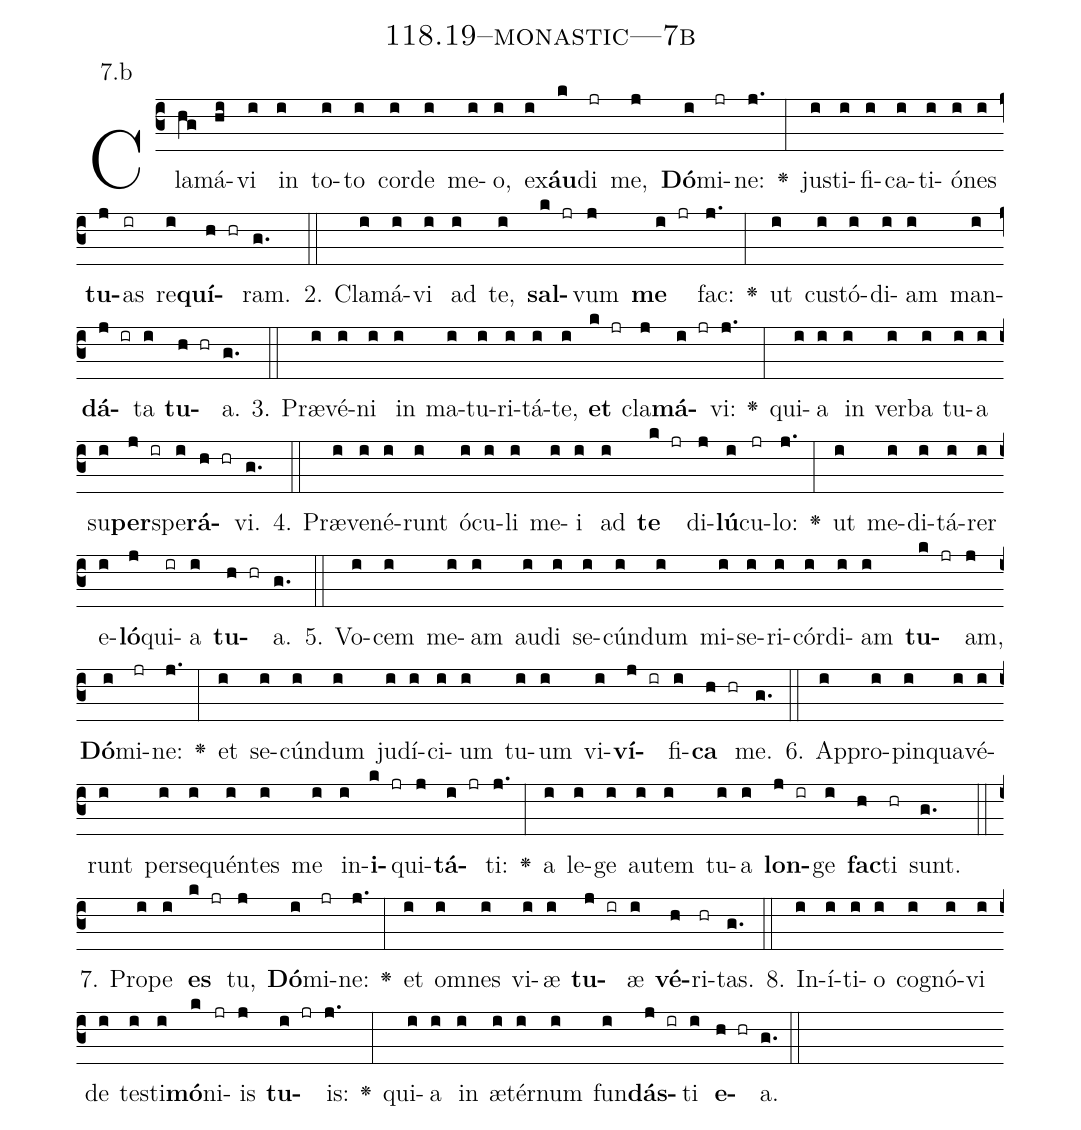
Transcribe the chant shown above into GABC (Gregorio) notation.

name: 118.19--monastic---7b;
annotation: 7.b;
%%
(c3)Cla(hg)má(hi)vi(i) in(i) to(i)to(i) cor(i)de(i) me(i)o,(i) ex(i)<b>áu</b>(k)di(jr) me,(j) <b>Dó</b>(i)mi(jr)ne:(j.) <v>\greheightstar</v>(:) jus(i)ti(i)fi(i)ca(i)ti(i)ó(i)nes(i) <b>tu</b>(j)as(ir) re(i)<b>quí</b>(h hr)ram.(g.) (::)
2. Cla(i)má(i)vi(i) ad(i) te,(i) <b>sal</b>(k jr)vum(j) <b>me</b>(i jr) fac:(j.) <v>\greheightstar</v>(:) ut(i) cus(i)tó(i)di(i)am(i) man(i)<b>dá</b>(j ir)ta(i) <b>tu</b>(h hr)a.(g.) (::)
3. Præ(i)vé(i)ni(i) in(i) ma(i)tu(i)ri(i)tá(i)te,(i) <b>et</b>(k jr) cla(j)<b>má</b>(i jr)vi:(j.) <v>\greheightstar</v>(:) qui(i)a(i) in(i) ver(i)ba(i) tu(i)a(i) su(i)<b>per</b>(j ir)spe(i)<b>rá</b>(h hr)vi.(g.) (::)
4. Præ(i)ve(i)né(i)runt(i) ó(i)cu(i)li(i) me(i)i(i) ad(i) <b>te</b>(k jr) di(j)<b>lú</b>(i)cu(jr)lo:(j.) <v>\greheightstar</v>(:) ut(i) me(i)di(i)tá(i)rer(i) e(i)<b>ló</b>(j)qui(ir)a(i) <b>tu</b>(h hr)a.(g.) (::)
5. Vo(i)cem(i) me(i)am(i) au(i)di(i) se(i)cún(i)dum(i) mi(i)se(i)ri(i)cór(i)di(i)am(i) <b>tu</b>(k jr)am,(j) <b>Dó</b>(i)mi(jr)ne:(j.) <v>\greheightstar</v>(:) et(i) se(i)cún(i)dum(i) ju(i)dí(i)ci(i)um(i) tu(i)um(i) vi(i)<b>ví</b>(j ir)fi(i)<b>ca</b>(h hr) me.(g.) (::)
6. Ap(i)pro(i)pin(i)qua(i)vé(i)runt(i) per(i)se(i)quén(i)tes(i) me(i) in(i)<b>i</b>(k jr)qui(j)<b>tá</b>(i jr)ti:(j.) <v>\greheightstar</v>(:) a(i) le(i)ge(i) au(i)tem(i) tu(i)a(i) <b>lon</b>(j ir)ge(i) <b>fac</b>(h)ti(hr) sunt.(g.) (::)
7. Pro(i)pe(i) <b>es</b>(k jr) tu,(j) <b>Dó</b>(i)mi(jr)ne:(j.) <v>\greheightstar</v>(:) et(i) om(i)nes(i) vi(i)æ(i) <b>tu</b>(j ir)æ(i) <b>vé</b>(h)ri(hr)tas.(g.) (::)
8. In(i)í(i)ti(i)o(i) co(i)gnó(i)vi(i) de(i) tes(i)ti(i)<b>mó</b>(k)ni(jr)is(j) <b>tu</b>(i jr)is:(j.) <v>\greheightstar</v>(:) qui(i)a(i) in(i) æ(i)tér(i)num(i) fun(i)<b>dás</b>(j ir)ti(i) <b>e</b>(h hr)a.(g.) (::)
